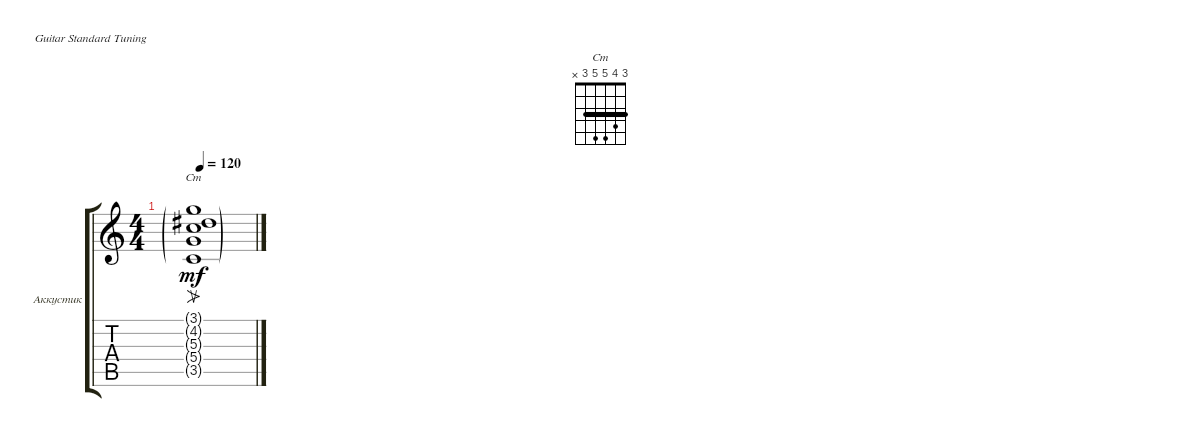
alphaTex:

\defaultSystemsLayout 4
\bracketExtendMode groupsimilarinstruments
\firstSystemTrackNameOrientation horizontal
\otherSystemsTrackNameOrientation horizontal
\track ("Акустическая гитара" "Аккустик") {instrument acousticguitarsteel}
\staff {score tabs}
\tuning (E4 B3 G3 D3 A2 E2)
\chord ("Cm" 3 4 5 5 3 x) {barre 3}
\ts (4 4)
\tempo 120
\clef g2
\ks c
(3.5{g} 5.4{g} 5.3{g} 4.2{g} 3.1{g}).1{fo su ch "Cm" dy mf}
